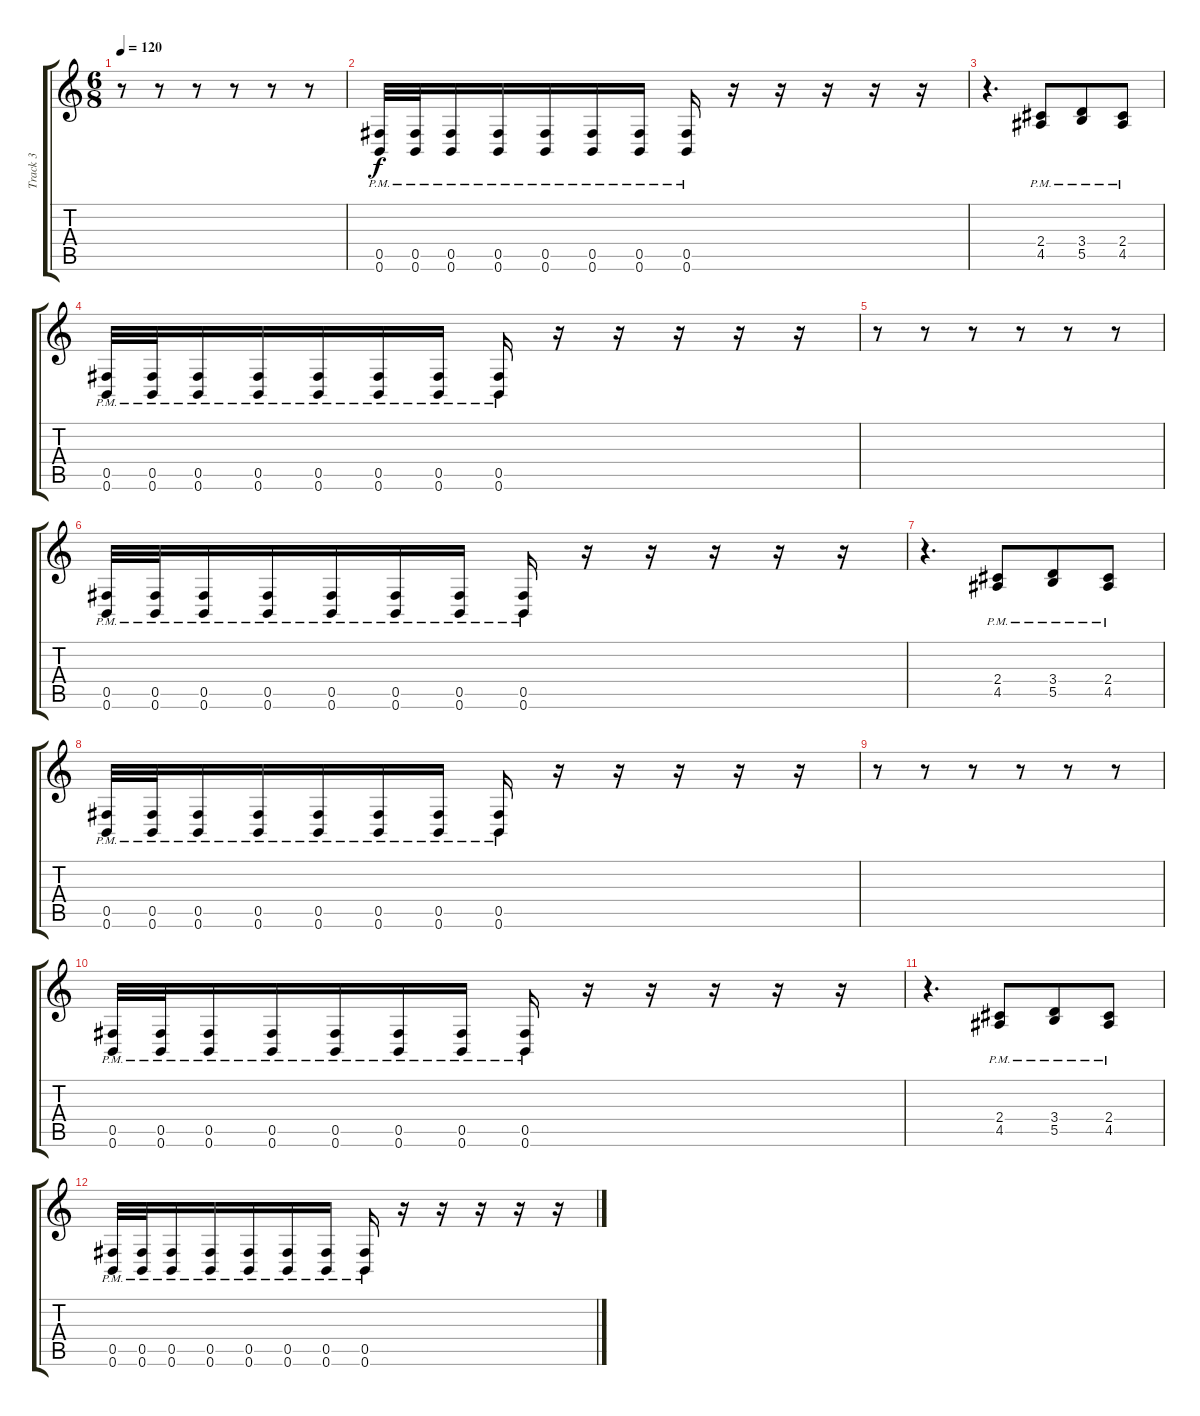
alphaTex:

\track ("Track 3" "Track 3") {instrument distortionguitar}
\staff {score tabs}
\tuning (Db4 Ab3 E3 B2 Gb2 B1) {hide}
\ts (6 8)
\tempo 120
\clef g2
\ks c
r.8{dy f} r.8 r.8 r.8 r.8 r.8 |
(0.5{pm} 0.6{pm}).32 (0.5{pm} 0.6{pm}).32 (0.5{pm} 0.6{pm}).16 (0.5{pm} 0.6{pm}).16 (0.5{pm} 0.6{pm}).16 (0.5{pm} 0.6{pm}).16 (0.5{pm} 0.6{pm}).16 (0.5{pm} 0.6{pm}).16 r.16 r.16 r.16 r.16 r.16 |
r.4{d} (2.4{pm} 4.5{pm}).8 (3.4{pm} 5.5{pm}).8 (2.4{pm} 4.5{pm}).8 |
(0.5{pm} 0.6{pm}).32 (0.5{pm} 0.6{pm}).32 (0.5{pm} 0.6{pm}).16 (0.5{pm} 0.6{pm}).16 (0.5{pm} 0.6{pm}).16 (0.5{pm} 0.6{pm}).16 (0.5{pm} 0.6{pm}).16 (0.5{pm} 0.6{pm}).16 r.16 r.16 r.16 r.16 r.16 |
r.8 r.8 r.8 r.8 r.8 r.8 |
(0.5{pm} 0.6{pm}).32 (0.5{pm} 0.6{pm}).32 (0.5{pm} 0.6{pm}).16 (0.5{pm} 0.6{pm}).16 (0.5{pm} 0.6{pm}).16 (0.5{pm} 0.6{pm}).16 (0.5{pm} 0.6{pm}).16 (0.5{pm} 0.6{pm}).16 r.16 r.16 r.16 r.16 r.16 |
r.4{d} (2.4{pm} 4.5{pm}).8 (3.4{pm} 5.5{pm}).8 (2.4{pm} 4.5{pm}).8 |
(0.5{pm} 0.6{pm}).32 (0.5{pm} 0.6{pm}).32 (0.5{pm} 0.6{pm}).16 (0.5{pm} 0.6{pm}).16 (0.5{pm} 0.6{pm}).16 (0.5{pm} 0.6{pm}).16 (0.5{pm} 0.6{pm}).16 (0.5{pm} 0.6{pm}).16 r.16 r.16 r.16 r.16 r.16 |
r.8 r.8 r.8 r.8 r.8 r.8 |
(0.5{pm} 0.6{pm}).32 (0.5{pm} 0.6{pm}).32 (0.5{pm} 0.6{pm}).16 (0.5{pm} 0.6{pm}).16 (0.5{pm} 0.6{pm}).16 (0.5{pm} 0.6{pm}).16 (0.5{pm} 0.6{pm}).16 (0.5{pm} 0.6{pm}).16 r.16 r.16 r.16 r.16 r.16 |
r.4{d} (2.4{pm} 4.5{pm}).8 (3.4{pm} 5.5{pm}).8 (2.4{pm} 4.5{pm}).8 |
(0.5{pm} 0.6{pm}).32 (0.5{pm} 0.6{pm}).32 (0.5{pm} 0.6{pm}).16 (0.5{pm} 0.6{pm}).16 (0.5{pm} 0.6{pm}).16 (0.5{pm} 0.6{pm}).16 (0.5{pm} 0.6{pm}).16 (0.5{pm} 0.6{pm}).16 r.16 r.16 r.16 r.16 r.16
